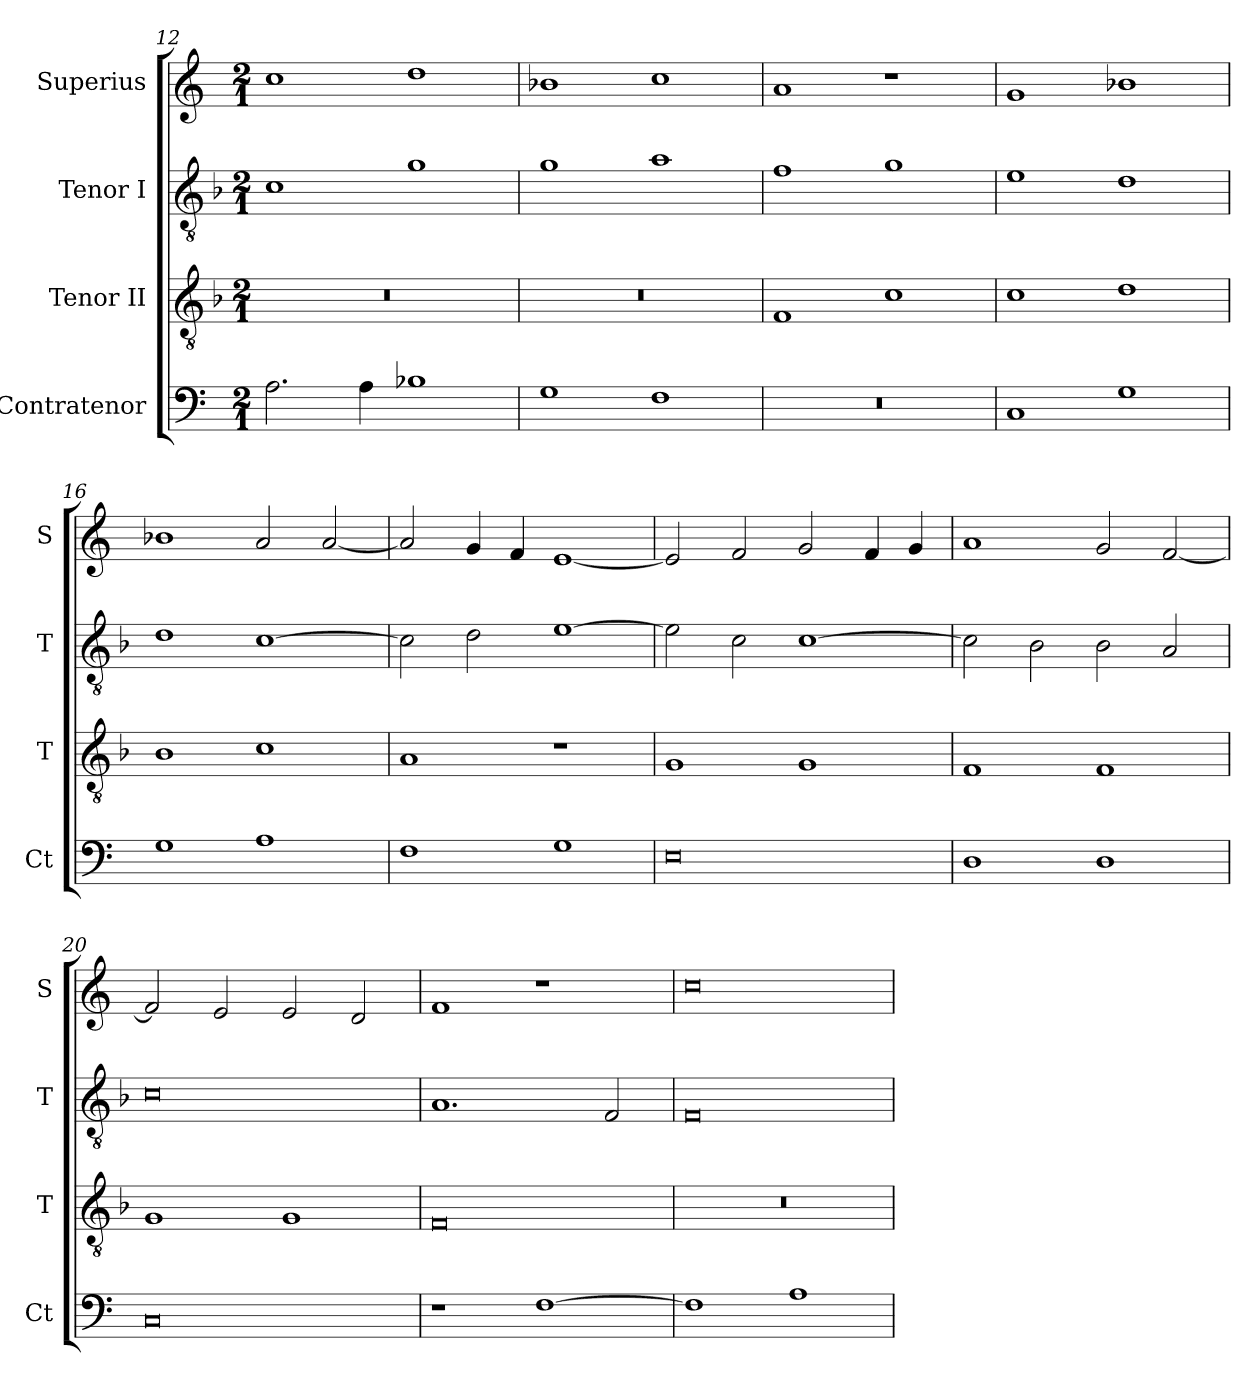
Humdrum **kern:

**kern	**kern	**kern	**kern
*part4	*part3	*part2	*part1
*staff4	*staff3	*staff2	*staff1
*I"Contratenor	*I"Tenor II	*I"Tenor I	*I"Superius
*I'Ct	*I'T	*I'T	*I'S
*clefF4	*clefGv2	*clefGv2	*clefG2
*k[]	*k[b-]	*k[b-]	*k[]
*M2/1	*M2/1	*M2/1	*M2/1
=12	=12	=12	=12
2.A\	0r	1c	1cc
4A\	.	.	.
1B-X	.	1g	1dd
=13	=13	=13	=13
1G	0r	1g	1b-X
1F	.	1a	1cc
=14	=14	=14	=14
0r	1F	1f	1a
.	1c	1g	1r
=15	=15	=15	=15
1C	1c	1e	1g
1G	1d	1d	1b-X
=16	=16	=16	=16
1G	1B-	1d	1b-X
1A	1c	[1c	2a/
.	.	.	[2a/
=17	=17	=17	=17
1F	1A	2c\]	2a/]
.	.	2d\	4g/
.	.	.	4f/
1G	1r	[1e	[1e
=18	=18	=18	=18
0E	1G	2e\]	2e/]
.	.	2c\	2f/
.	1G	[1c	2g/
.	.	.	4f/
.	.	.	4g/
=19	=19	=19	=19
1D	1F	2c\]	1a
.	.	2B-\	.
1D	1F	2B-\	2g/
.	.	2A/	[2f/
=20	=20	=20	=20
0C	1G	0c	2f/]
.	.	.	2e/
.	1G	.	2e/
.	.	.	2d/
=21	=21	=21	=21
1r	0F	1.A	1f
[1F	.	.	1r
.	.	2F/	.
=22	=22	=22	=22
1F]	0r	0F	0cc
1A	.	.	.
=	=	=	=
*-	*-	*-	*-
